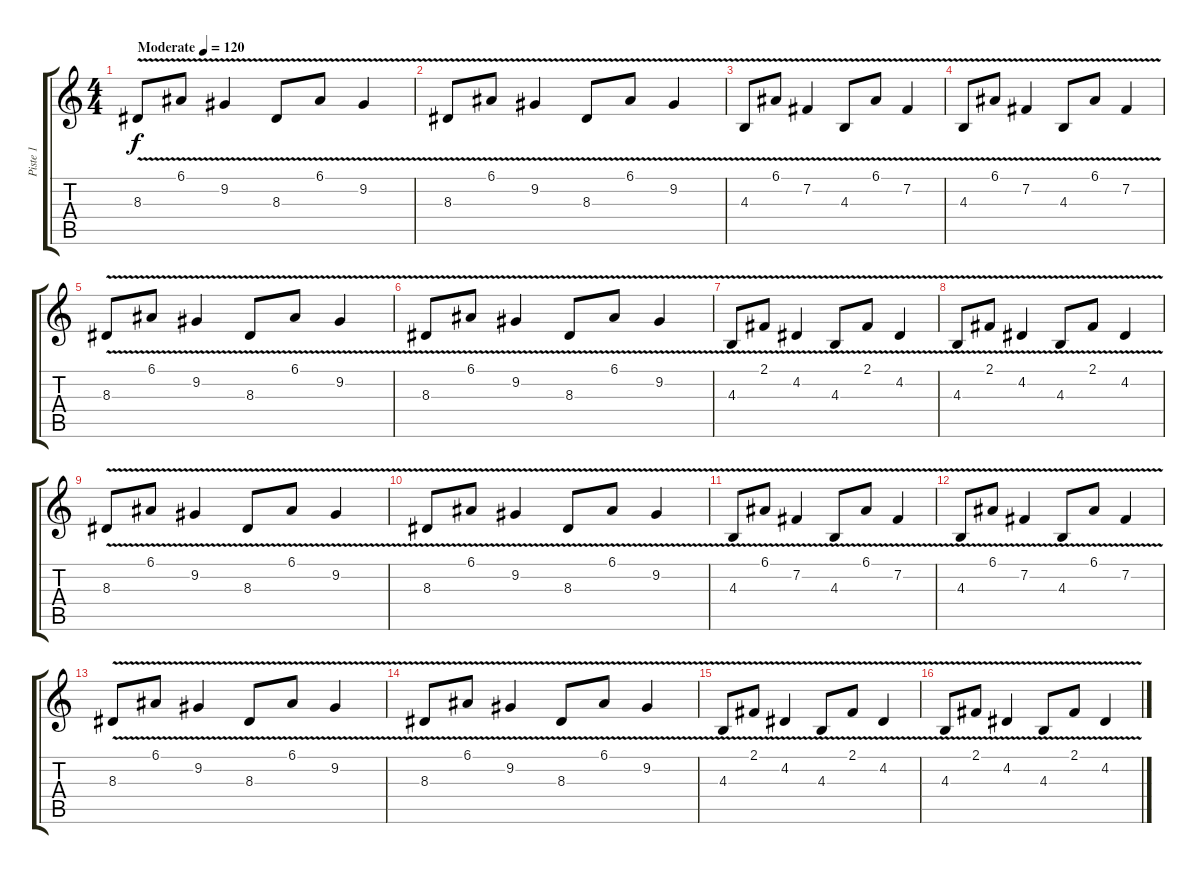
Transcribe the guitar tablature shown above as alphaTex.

\track ("Piste 1" "Piste 1") {instrument fx7echoes}
\staff {score tabs}
\tuning (E4 B3 G3 D3 A2 E2) {hide}
\ts (4 4)
\tempo (120 "Moderate")
\clef g2
\ks c
8.3{v}.8{dy f instrument fx7echoes} 6.1{v}.8 9.2{v}.4 8.3{v}.8 6.1{v}.8 9.2{v}.4 |
8.3{v}.8 6.1{v}.8 9.2{v}.4 8.3{v}.8 6.1{v}.8 9.2{v}.4 |
4.3{v}.8 6.1{v}.8 7.2{v}.4 4.3{v}.8 6.1{v}.8 7.2{v}.4 |
4.3{v}.8 6.1{v}.8 7.2{v}.4 4.3{v}.8 6.1{v}.8 7.2{v}.4 |
8.3{v}.8 6.1{v}.8 9.2{v}.4 8.3{v}.8 6.1{v}.8 9.2{v}.4 |
8.3{v}.8 6.1{v}.8 9.2{v}.4 8.3{v}.8 6.1{v}.8 9.2{v}.4 |
4.3{v}.8 2.1{v}.8 4.2{v}.4 4.3{v}.8 2.1{v}.8 4.2{v}.4 |
4.3{v}.8 2.1{v}.8 4.2{v}.4 4.3{v}.8 2.1{v}.8 4.2{v}.4 |
8.3{v}.8 6.1{v}.8 9.2{v}.4 8.3{v}.8 6.1{v}.8 9.2{v}.4 |
8.3{v}.8 6.1{v}.8 9.2{v}.4 8.3{v}.8 6.1{v}.8 9.2{v}.4 |
4.3{v}.8 6.1{v}.8 7.2{v}.4 4.3{v}.8 6.1{v}.8 7.2{v}.4 |
4.3{v}.8 6.1{v}.8 7.2{v}.4 4.3{v}.8 6.1{v}.8 7.2{v}.4 |
8.3{v}.8 6.1{v}.8 9.2{v}.4 8.3{v}.8 6.1{v}.8 9.2{v}.4 |
8.3{v}.8 6.1{v}.8 9.2{v}.4 8.3{v}.8 6.1{v}.8 9.2{v}.4 |
4.3{v}.8 2.1{v}.8 4.2{v}.4 4.3{v}.8 2.1{v}.8 4.2{v}.4 |
4.3{v}.8 2.1{v}.8 4.2{v}.4 4.3{v}.8 2.1{v}.8 4.2{v}.4
